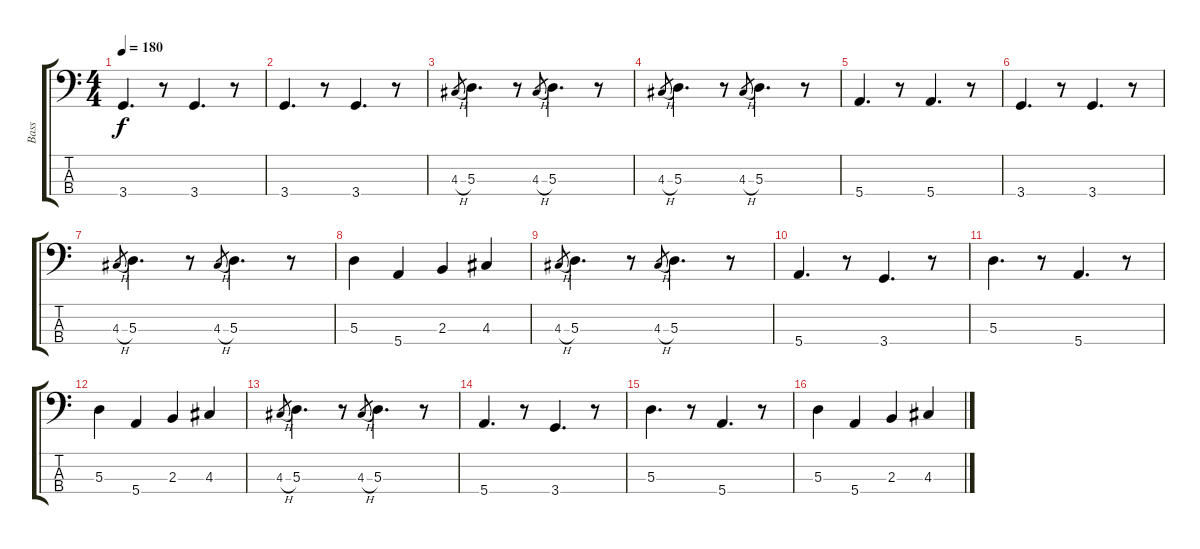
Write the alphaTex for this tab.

\track ("Bass" "Bass") {instrument electricbassfinger}
\staff {score tabs}
\tuning (G2 D2 A1 E1) {hide}
\ts (4 4)
\tempo 180
\clef f4
\ks c
3.4.4{d dy f} r.8 3.4.4{d} r.8 |
3.4.4{d} r.8 3.4.4{d} r.8 |
4.3{h}.8{gr} 5.3.4{d} r.8 4.3{h}.8{gr} 5.3.4{d} r.8 |
4.3{h}.8{gr} 5.3.4{d} r.8 4.3{h}.8{gr} 5.3.4{d} r.8 |
5.4.4{d} r.8 5.4.4{d} r.8 |
3.4.4{d} r.8 3.4.4{d} r.8 |
4.3{h}.8{gr} 5.3.4{d} r.8 4.3{h}.8{gr} 5.3.4{d} r.8 |
5.3.4 5.4.4 2.3.4 4.3.4 |
4.3{h}.8{gr} 5.3.4{d} r.8 4.3{h}.8{gr} 5.3.4{d} r.8 |
5.4.4{d} r.8 3.4.4{d} r.8 |
5.3.4{d} r.8 5.4.4{d} r.8 |
5.3.4 5.4.4 2.3.4 4.3.4 |
4.3{h}.8{gr} 5.3.4{d} r.8 4.3{h}.8{gr} 5.3.4{d} r.8 |
5.4.4{d} r.8 3.4.4{d} r.8 |
5.3.4{d} r.8 5.4.4{d} r.8 |
5.3.4 5.4.4 2.3.4 4.3.4
